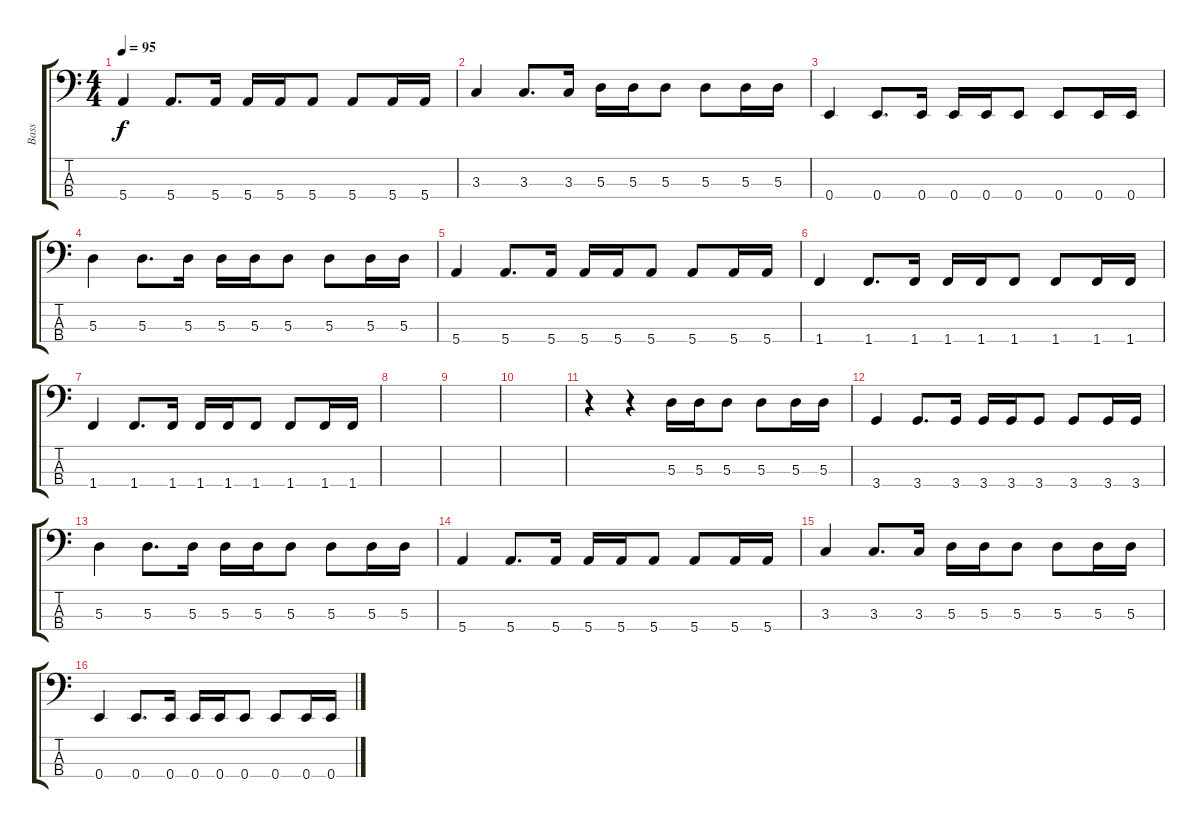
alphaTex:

\track ("Bass" "Bass") {instrument electricbasspick}
\staff {score tabs}
\tuning (G2 D2 A1 E1) {hide}
\ts (4 4)
\tempo 95
\clef f4
\ks c
5.4.4{dy f} 5.4.8{d} 5.4.16 5.4.16 5.4.16 5.4.8 5.4.8 5.4.16 5.4.16 |
3.3.4 3.3.8{d} 3.3.16 5.3.16 5.3.16 5.3.8 5.3.8 5.3.16 5.3.16 |
0.4.4 0.4.8{d} 0.4.16 0.4.16 0.4.16 0.4.8 0.4.8 0.4.16 0.4.16 |
5.3.4 5.3.8{d} 5.3.16 5.3.16 5.3.16 5.3.8 5.3.8 5.3.16 5.3.16 |
5.4.4 5.4.8{d} 5.4.16 5.4.16 5.4.16 5.4.8 5.4.8 5.4.16 5.4.16 |
1.4.4 1.4.8{d} 1.4.16 1.4.16 1.4.16 1.4.8 1.4.8 1.4.16 1.4.16 |
1.4.4 1.4.8{d} 1.4.16 1.4.16 1.4.16 1.4.8 1.4.8 1.4.16 1.4.16 |
|
|
|
r.4 r.4 5.3.16 5.3.16 5.3.8 5.3.8 5.3.16 5.3.16 |
3.4.4{volume 16} 3.4.8{d} 3.4.16 3.4.16 3.4.16 3.4.8 3.4.8 3.4.16 3.4.16 |
5.3.4 5.3.8{d} 5.3.16 5.3.16 5.3.16 5.3.8 5.3.8 5.3.16 5.3.16 |
5.4.4 5.4.8{d} 5.4.16 5.4.16 5.4.16 5.4.8 5.4.8 5.4.16 5.4.16 |
3.3.4 3.3.8{d} 3.3.16 5.3.16 5.3.16 5.3.8 5.3.8 5.3.16 5.3.16 |
0.4.4 0.4.8{d} 0.4.16 0.4.16 0.4.16 0.4.8 0.4.8 0.4.16 0.4.16
